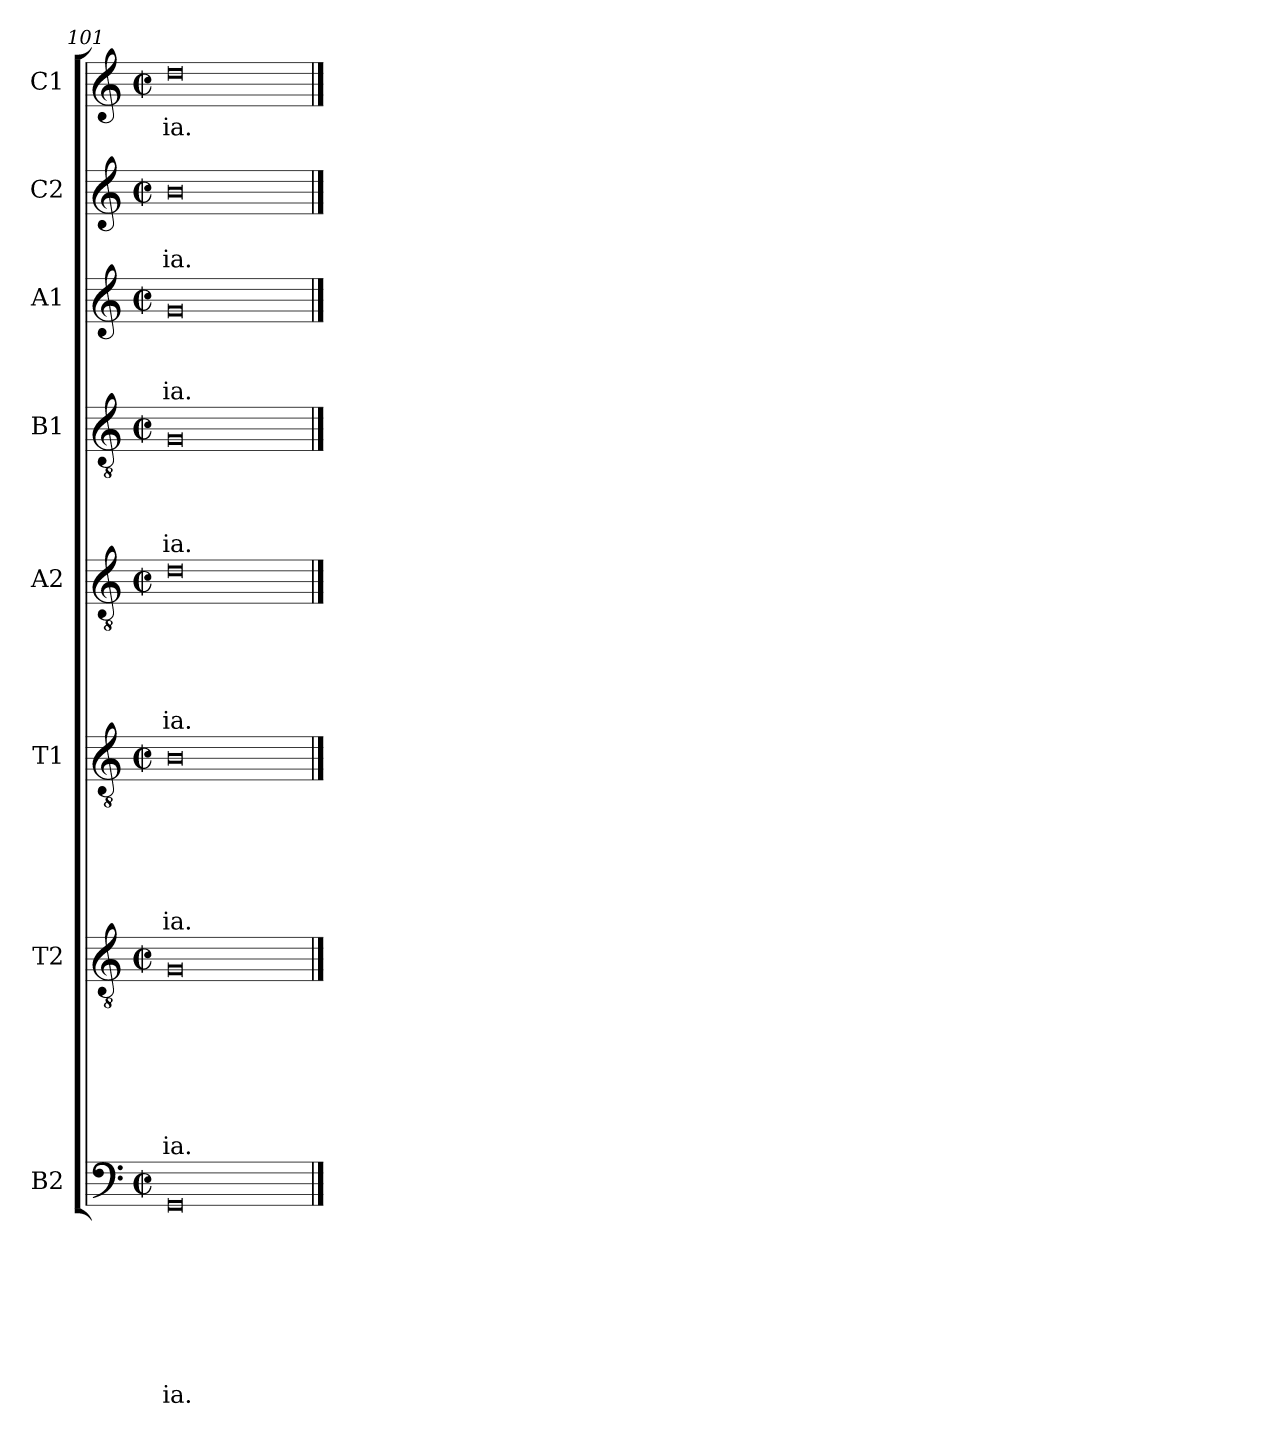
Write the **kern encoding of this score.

**kern	**text	**text	**text	**text	**text	**text	**text	**text	**kern	**text	**text	**text	**text	**text	**text	**text	**kern	**text	**text	**text	**text	**text	**text	**kern	**text	**text	**text	**text	**text	**kern	**text	**text	**text	**text	**kern	**text	**text	**text	**kern	**text	**text	**kern	**text
*part8	*part8	*part8	*part8	*part8	*part8	*part8	*part8	*part8	*part7	*part7	*part7	*part7	*part7	*part7	*part7	*part7	*part6	*part6	*part6	*part6	*part6	*part6	*part6	*part5	*part5	*part5	*part5	*part5	*part5	*part4	*part4	*part4	*part4	*part4	*part3	*part3	*part3	*part3	*part2	*part2	*part2	*part1	*part1
*staff8	*staff8	*staff8	*staff8	*staff8	*staff8	*staff8	*staff8	*staff8	*staff7	*staff7	*staff7	*staff7	*staff7	*staff7	*staff7	*staff7	*staff6	*staff6	*staff6	*staff6	*staff6	*staff6	*staff6	*staff5	*staff5	*staff5	*staff5	*staff5	*staff5	*staff4	*staff4	*staff4	*staff4	*staff4	*staff3	*staff3	*staff3	*staff3	*staff2	*staff2	*staff2	*staff1	*staff1
*I"B2	*	*	*	*	*	*	*	*	*I"T2	*	*	*	*	*	*	*	*I"T1	*	*	*	*	*	*	*I"A2	*	*	*	*	*	*I"B1	*	*	*	*	*I"A1	*	*	*	*I"C2	*	*	*I"C1	*
*clefF4	*	*	*	*	*	*	*	*	*clefGv2	*	*	*	*	*	*	*	*clefGv2	*	*	*	*	*	*	*clefGv2	*	*	*	*	*	*clefGv2	*	*	*	*	*clefG2	*	*	*	*clefG2	*	*	*clefG2	*
*k[]	*	*	*	*	*	*	*	*	*k[]	*	*	*	*	*	*	*	*k[]	*	*	*	*	*	*	*k[]	*	*	*	*	*	*k[]	*	*	*	*	*k[]	*	*	*	*k[]	*	*	*k[]	*
*C:	*	*	*	*	*	*	*	*	*C:	*	*	*	*	*	*	*	*C:	*	*	*	*	*	*	*C:	*	*	*	*	*	*C:	*	*	*	*	*C:	*	*	*	*C:	*	*	*C:	*
*M2/2	*	*	*	*	*	*	*	*	*M2/2	*	*	*	*	*	*	*	*M2/2	*	*	*	*	*	*	*M2/2	*	*	*	*	*	*M2/2	*	*	*	*	*M2/2	*	*	*	*M2/2	*	*	*M2/2	*
*met(c|)	*	*	*	*	*	*	*	*	*met(c|)	*	*	*	*	*	*	*	*met(c|)	*	*	*	*	*	*	*met(c|)	*	*	*	*	*	*met(c|)	*	*	*	*	*met(c|)	*	*	*	*met(c|)	*	*	*met(c|)	*
=101	=101	=101	=101	=101	=101	=101	=101	=101	=101	=101	=101	=101	=101	=101	=101	=101	=101	=101	=101	=101	=101	=101	=101	=101	=101	=101	=101	=101	=101	=101	=101	=101	=101	=101	=101	=101	=101	=101	=101	=101	=101	=101	=101
!	!	!	!	!	!	!	!	!LO:LY:b	!	!	!	!	!	!	!	!LO:LY:b	!	!	!	!	!	!	!LO:LY:b	!	!	!	!	!	!LO:LY:b	!	!	!	!	!LO:LY:b	!	!	!	!LO:LY:b	!	!	!LO:LY:b	!	!LO:LY:b
0GG	.	.	.	.	.	.	.	-ia.	0G	.	.	.	.	.	.	-ia.	0B	.	.	.	.	.	-ia.	0d	.	.	.	.	-ia.	0G	.	.	.	-ia.	0g	.	.	-ia.	0b	.	-ia.	0dd	-ia.
==	==	==	==	==	==	==	==	==	==	==	==	==	==	==	==	==	==	==	==	==	==	==	==	==	==	==	==	==	==	==	==	==	==	==	==	==	==	==	==	==	==	==	==
*-	*-	*-	*-	*-	*-	*-	*-	*-	*-	*-	*-	*-	*-	*-	*-	*-	*-	*-	*-	*-	*-	*-	*-	*-	*-	*-	*-	*-	*-	*-	*-	*-	*-	*-	*-	*-	*-	*-	*-	*-	*-	*-	*-
